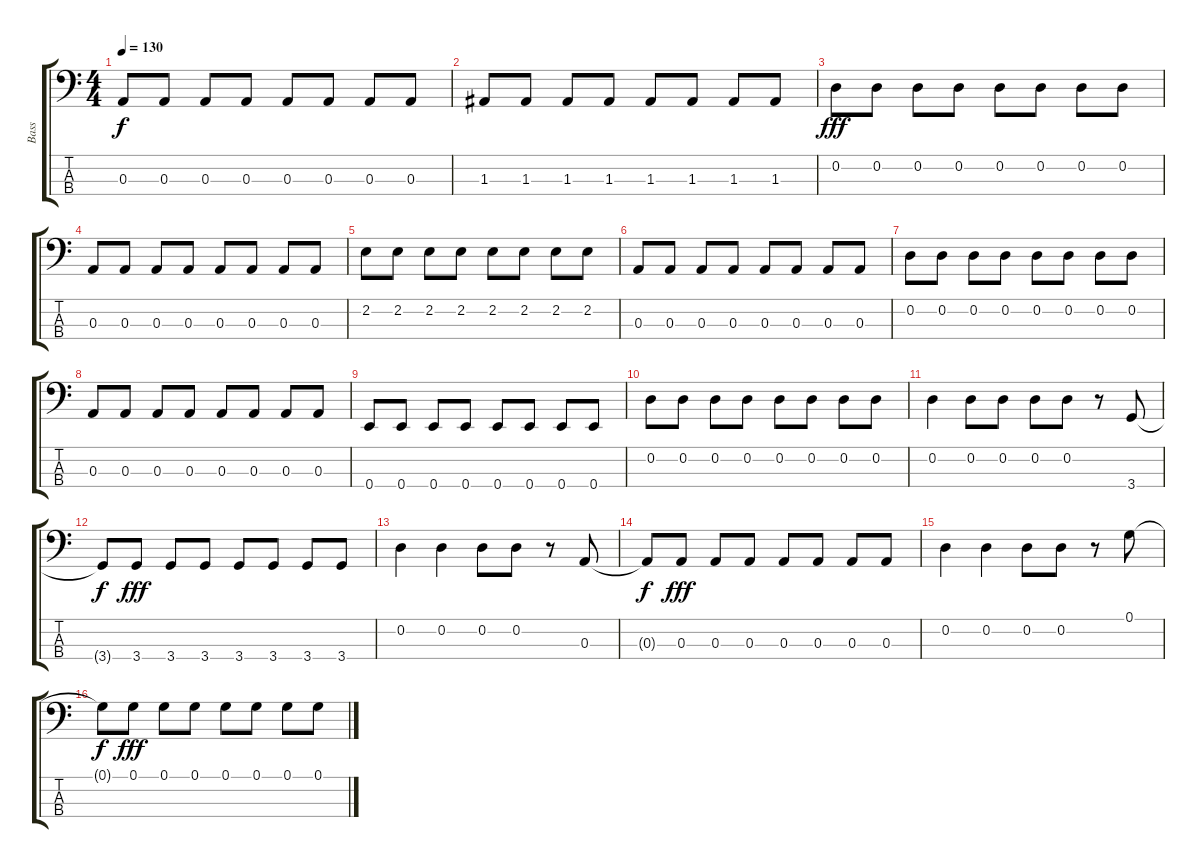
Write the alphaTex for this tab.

\track ("Bass" "Bass") {instrument electricbassfinger}
\staff {score tabs}
\tuning (G2 D2 A1 E1) {hide}
\ts (4 4)
\tempo 130
\clef f4
\ks c
0.3.8{dy f} 0.3.8 0.3.8 0.3.8 0.3.8 0.3.8 0.3.8 0.3.8 |
1.3.8 1.3.8 1.3.8 1.3.8 1.3.8 1.3.8 1.3.8 1.3.8 |
0.2.8{dy fff} 0.2.8 0.2.8 0.2.8 0.2.8 0.2.8 0.2.8 0.2.8 |
0.3.8 0.3.8 0.3.8 0.3.8 0.3.8 0.3.8 0.3.8 0.3.8 |
2.2.8 2.2.8 2.2.8 2.2.8 2.2.8 2.2.8 2.2.8 2.2.8 |
0.3.8 0.3.8 0.3.8 0.3.8 0.3.8 0.3.8 0.3.8 0.3.8 |
0.2.8 0.2.8 0.2.8 0.2.8 0.2.8 0.2.8 0.2.8 0.2.8 |
0.3.8 0.3.8 0.3.8 0.3.8 0.3.8 0.3.8 0.3.8 0.3.8 |
0.4.8 0.4.8 0.4.8 0.4.8 0.4.8 0.4.8 0.4.8 0.4.8 |
0.2.8 0.2.8 0.2.8 0.2.8 0.2.8 0.2.8 0.2.8 0.2.8 |
0.2.4 0.2.8 0.2.8 0.2.8 0.2.8 r.8 3.4.8 |
3.4{t}.8{dy f} 3.4.8{dy fff} 3.4.8 3.4.8 3.4.8 3.4.8 3.4.8 3.4.8 |
0.2.4 0.2.4 0.2.8 0.2.8 r.8 0.3.8 |
0.3{t}.8{dy f} 0.3.8{dy fff} 0.3.8 0.3.8 0.3.8 0.3.8 0.3.8 0.3.8 |
0.2.4 0.2.4 0.2.8 0.2.8 r.8 0.1.8 |
0.1{t}.8{dy f} 0.1.8{dy fff} 0.1.8 0.1.8 0.1.8 0.1.8 0.1.8 0.1.8
